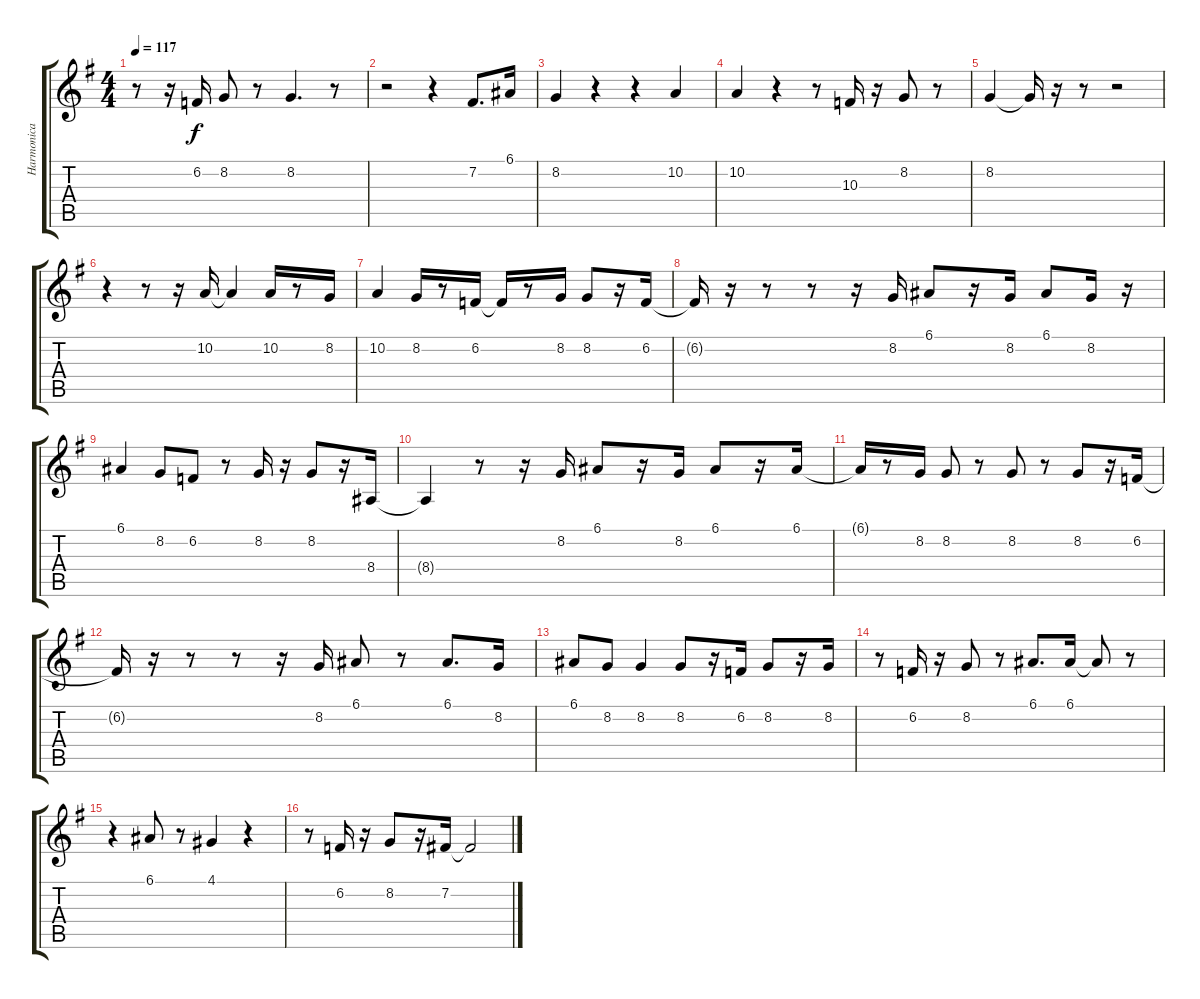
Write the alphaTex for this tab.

\track ("Harmonica" "Harmonica") {instrument harmonica}
\staff {score tabs}
\tuning (E4 B3 G3 D3 A2 E2) {hide}
\ts (4 4)
\tempo 117
\clef g2
\ks g
r.8{dy f} r.16 6.2.16 8.2.8 r.8 8.2.4{d} r.8 |
r.2 r.4 7.2.8{d} 6.1.16 |
8.2.4 r.4 r.4 10.2.4 |
10.2.4 r.4 r.8 10.3.16 r.16 8.2.8 r.8 |
8.2.4 8.2{t}.16 r.16 r.8 r.2 |
r.4 r.8 r.16 10.2.16 10.2{t}.4 10.2.16 r.8 8.2.16 |
10.2.4 8.2.16 r.8 6.2.16 6.2{t}.16 r.8 8.2.16 8.2.8 r.16 6.2.16 |
6.2{t}.16 r.16 r.8 r.8 r.16 8.2.16 6.1.8 r.16 8.2.16 6.1.8 8.2.16 r.16 |
6.1.4 8.2.8 6.2.8 r.8 8.2.16 r.16 8.2.8 r.16 8.4.16 |
8.4{t}.4 r.8 r.16 8.2.16 6.1.8 r.16 8.2.16 6.1.8 r.16 6.1.16 |
6.1{t}.16 r.8 8.2.16 8.2.8 r.8 8.2.8 r.8 8.2.8 r.16 6.2.16 |
6.2{t}.16 r.16 r.8 r.8 r.16 8.2.16 6.1.8 r.8 6.1.8{d} 8.2.16 |
6.1.8 8.2.8 8.2.4 8.2.8 r.16 6.2.16 8.2.8 r.16 8.2.16 |
r.8 6.2.16 r.16 8.2.8 r.8 6.1.8{d} 6.1.16 6.1{t}.8 r.8 |
r.4 6.1.8 r.8 4.1.4 r.4 |
r.8 6.2.16 r.16 8.2.8 r.16 7.2.16 7.2{t}.2
